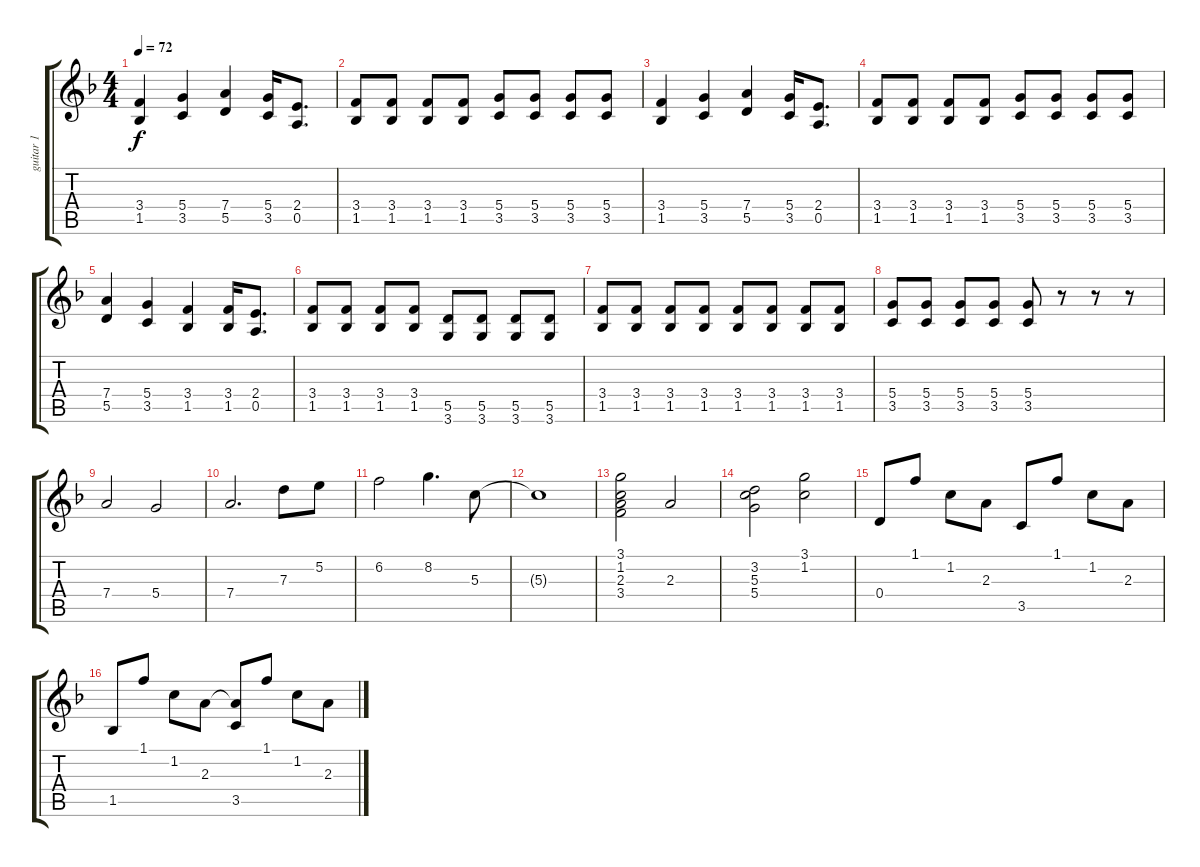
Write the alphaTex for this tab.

\track ("guitar 1" "guitar 1") {instrument electricguitarjazz}
\staff {score tabs}
\tuning (E4 B3 G3 D3 A2 E2) {hide}
\ts (4 4)
\tempo 72
\clef g2
\ks f
(3.4 1.5).4{dy f} (5.4 3.5).4 (7.4 5.5).4 (5.4 3.5).16 (2.4 0.5).8{d} |
(3.4 1.5).8 (3.4 1.5).8 (3.4 1.5).8 (3.4 1.5).8 (5.4 3.5).8 (5.4 3.5).8 (5.4 3.5).8 (5.4 3.5).8 |
(3.4 1.5).4 (5.4 3.5).4 (7.4 5.5).4 (5.4 3.5).16 (2.4 0.5).8{d} |
(3.4 1.5).8 (3.4 1.5).8 (3.4 1.5).8 (3.4 1.5).8 (5.4 3.5).8 (5.4 3.5).8 (5.4 3.5).8 (5.4 3.5).8 |
(7.4 5.5).4 (5.4 3.5).4 (3.4 1.5).4 (3.4 1.5).16 (2.4 0.5).8{d} |
(3.4 1.5).8 (3.4 1.5).8 (3.4 1.5).8 (3.4 1.5).8 (5.5 3.6).8 (5.5 3.6).8 (5.5 3.6).8 (5.5 3.6).8 |
(3.4 1.5).8 (3.4 1.5).8 (3.4 1.5).8 (3.4 1.5).8 (3.4 1.5).8 (3.4 1.5).8 (3.4 1.5).8 (3.4 1.5).8 |
(5.4 3.5).8 (5.4 3.5).8 (5.4 3.5).8 (5.4 3.5).8 (5.4 3.5).8 r.8 r.8 r.8 |
7.4.2 5.4.2 |
7.4.2{d} 7.3.8 5.2.8 |
6.2.2 8.2.4{d} 5.3.8 |
5.3{t}.1 |
(3.1 1.2 2.3 3.4).2 2.3.2 |
(3.2 5.3 5.4).2 (3.1 1.2).2 |
0.4.8 1.1.8 1.2.8 2.3.8 3.5.8 1.1.8 1.2.8 2.3.8 |
1.5.8 1.1.8 1.2.8 2.3.8 (2.3{t} 3.5).8 1.1.8 1.2.8 2.3.8
